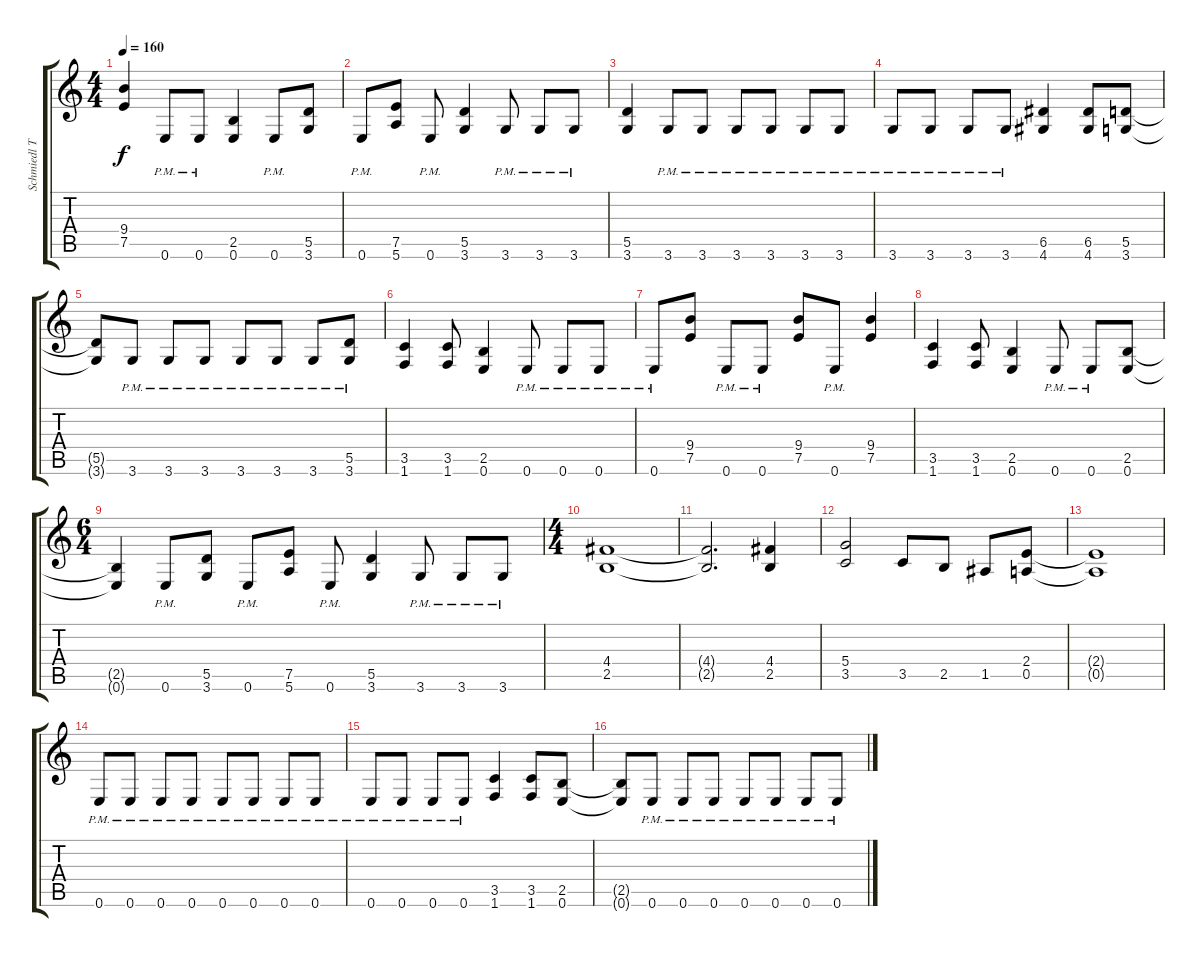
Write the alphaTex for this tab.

\track ("Schmiedl Tamás" "Schmiedl T") {instrument distortionguitar}
\staff {score tabs}
\tuning (E4 B3 G3 D3 A2 E2) {hide}
\ts (4 4)
\tempo 160
\clef g2
\ks c
(9.4{t} 7.5{t}).4{dy f} 0.6{pm}.8 0.6{pm}.8 (2.5 0.6).4 0.6{pm}.8 (5.5 3.6).8 |
0.6{pm}.8 (7.5 5.6).8 0.6{pm}.8 (5.5 3.6).4 3.6{pm}.8 3.6{pm}.8 3.6{pm}.8 |
(5.5 3.6).4 3.6{pm}.8 3.6{pm}.8 3.6{pm}.8 3.6{pm}.8 3.6{pm}.8 3.6{pm}.8 |
3.6{pm}.8 3.6{pm}.8 3.6{pm}.8 3.6{pm}.8 (6.5 4.6).4 (6.5 4.6).8 (5.5 3.6).8 |
(5.5{t} 3.6{t}).8 3.6{pm}.8 3.6{pm}.8 3.6{pm}.8 3.6{pm}.8 3.6{pm}.8 3.6{pm}.8 (5.5{pm} 3.6{pm}).8 |
(3.5 1.6).4 (3.5 1.6).8 (2.5 0.6).4 0.6{pm}.8 0.6{pm}.8 0.6{pm}.8 |
0.6{pm}.8 (9.4 7.5).8 0.6{pm}.8 0.6{pm}.8 (9.4 7.5).8 0.6{pm}.8 (9.4 7.5).4 |
(3.5 1.6).4 (3.5 1.6).8 (2.5 0.6).4 0.6{pm}.8 0.6{pm}.8 (2.5 0.6).8 |
\ts (6 4)
(2.5{t} 0.6{t}).4 0.6{pm}.8 (5.5 3.6).8 0.6{pm}.8 (7.5 5.6).8 0.6{pm}.8 (5.5 3.6).4 3.6{pm}.8 3.6{pm}.8 3.6{pm}.8 |
\ts (4 4)
(4.4 2.5).1 |
(4.4{t} 2.5{t}).2{d} (4.4 2.5).4 |
(5.4 3.5).2 3.5.8 2.5.8 1.5.8 (2.4 0.5).8 |
(2.4{t} 0.5{t}).1 |
0.6{pm}.8{balance 8} 0.6{pm}.8 0.6{pm}.8 0.6{pm}.8 0.6{pm}.8 0.6{pm}.8 0.6{pm}.8 0.6{pm}.8 |
0.6{pm}.8 0.6{pm}.8 0.6{pm}.8 0.6{pm}.8 (3.5 1.6).4 (3.5 1.6).8 (2.5 0.6).8 |
(2.5{t} 0.6{t}).8 0.6{pm}.8 0.6{pm}.8 0.6{pm}.8 0.6{pm}.8 0.6{pm}.8 0.6{pm}.8 0.6{pm}.8
